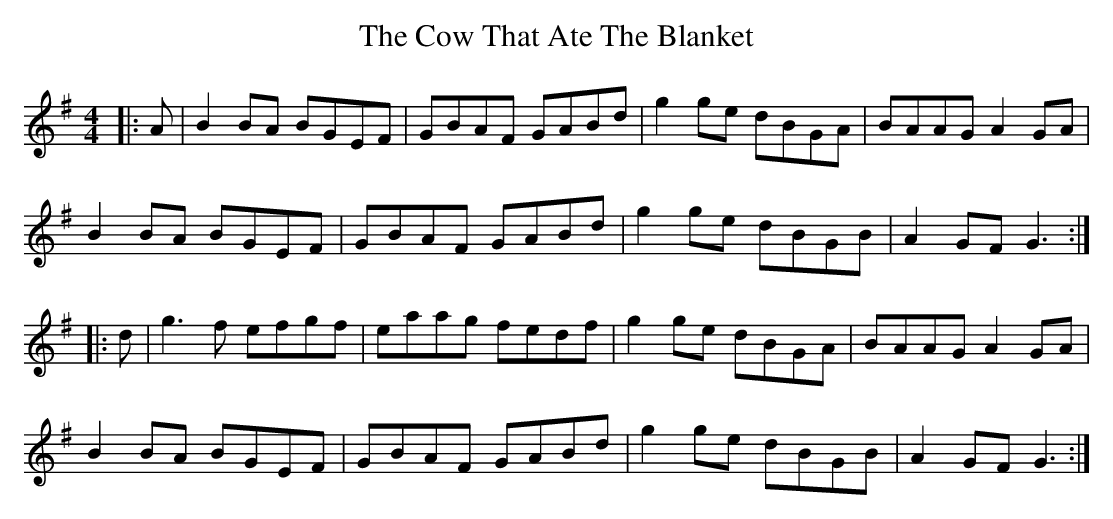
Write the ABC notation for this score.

X:1
T: The Cow That Ate The Blanket
M: 4/4
L: 1/8
K: Gmaj
|:A|B2BA BGEF|GBAF GABd|g2ge dBGA|BAAG A2GA|
B2BA BGEF|GBAF GABd|g2ge dBGB|A2GF G3:|
|:d|g3f efgf|eaag fedf|g2ge dBGA|BAAG A2GA|
B2BA BGEF|GBAF GABd|g2ge dBGB|A2GF G3:|
